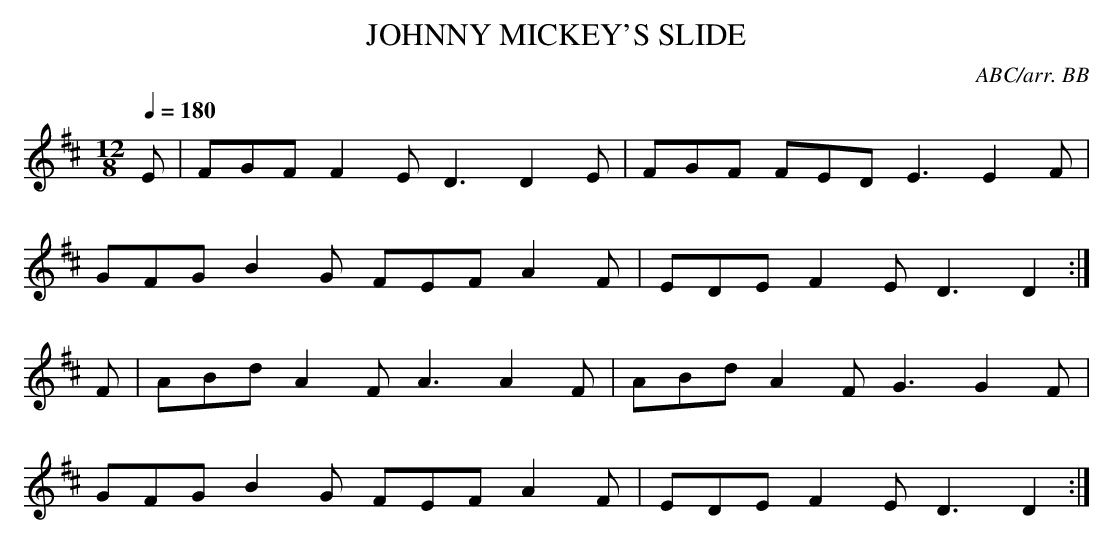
X:1
T:JOHNNY MICKEY'S SLIDE
C:ABC/arr. BB
M:12/8
L:1/8
Q:1/4=180
K:D
E|FGF F2E D3 D2E|FGF FED E3 E2F|
GFG B2G FEF A2F|EDE F2E D3 D2 :|
F|ABd A2F A3 A2F|ABd A2F G3 G2F|
GFG B2G FEF A2F|EDE F2E D3 D2 :|
